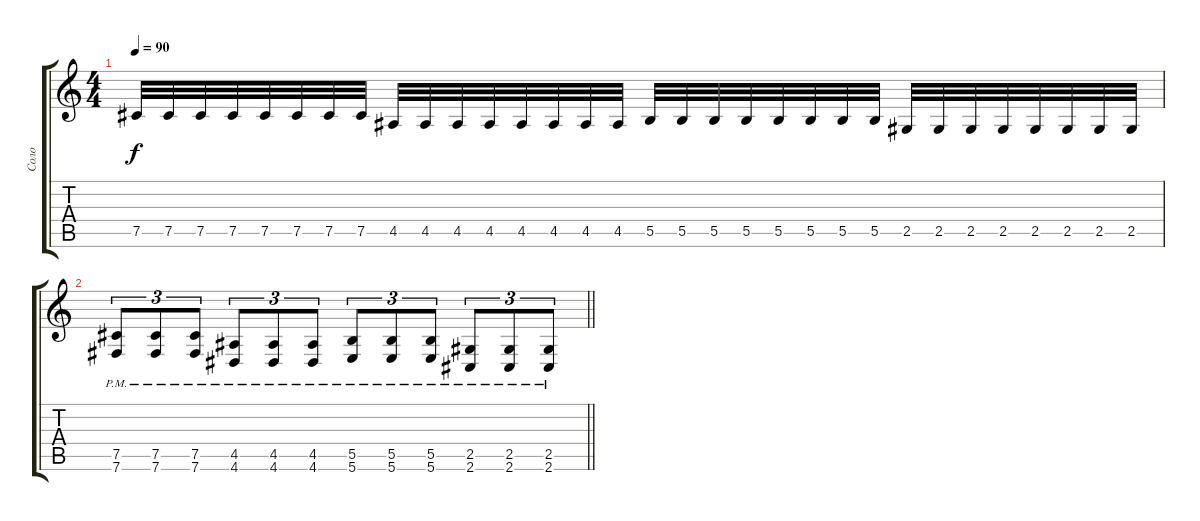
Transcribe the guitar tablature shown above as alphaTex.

\track ("Соло" "Соло") {instrument distortionguitar}
\staff {score tabs}
\tuning (Db4 Ab3 E3 B2 Gb2 B1) {hide}
\ts (4 4)
\tempo 90
\clef g2
\ks c
7.5.32{dy f} 7.5.32 7.5.32 7.5.32 7.5.32 7.5.32 7.5.32 7.5.32 4.5.32 4.5.32 4.5.32 4.5.32 4.5.32 4.5.32 4.5.32 4.5.32 5.5.32 5.5.32 5.5.32 5.5.32 5.5.32 5.5.32 5.5.32 5.5.32 2.5.32 2.5.32 2.5.32 2.5.32 2.5.32 2.5.32 2.5.32 2.5.32 |
\barLineRight lightlight
(7.5{pm} 7.6{pm}).8{tu (3 2)} (7.5{pm} 7.6{pm}).8{tu (3 2)} (7.5{pm} 7.6{pm}).8{tu (3 2)} (4.5{pm} 4.6{pm}).8{tu (3 2)} (4.5{pm} 4.6{pm}).8{tu (3 2)} (4.5{pm} 4.6{pm}).8{tu (3 2)} (5.5{pm} 5.6{pm}).8{tu (3 2)} (5.5{pm} 5.6{pm}).8{tu (3 2)} (5.5{pm} 5.6{pm}).8{tu (3 2)} (2.5{pm} 2.6{pm}).8{tu (3 2)} (2.5{pm} 2.6{pm}).8{tu (3 2)} (2.5{pm} 2.6{pm}).8{tu (3 2)}
